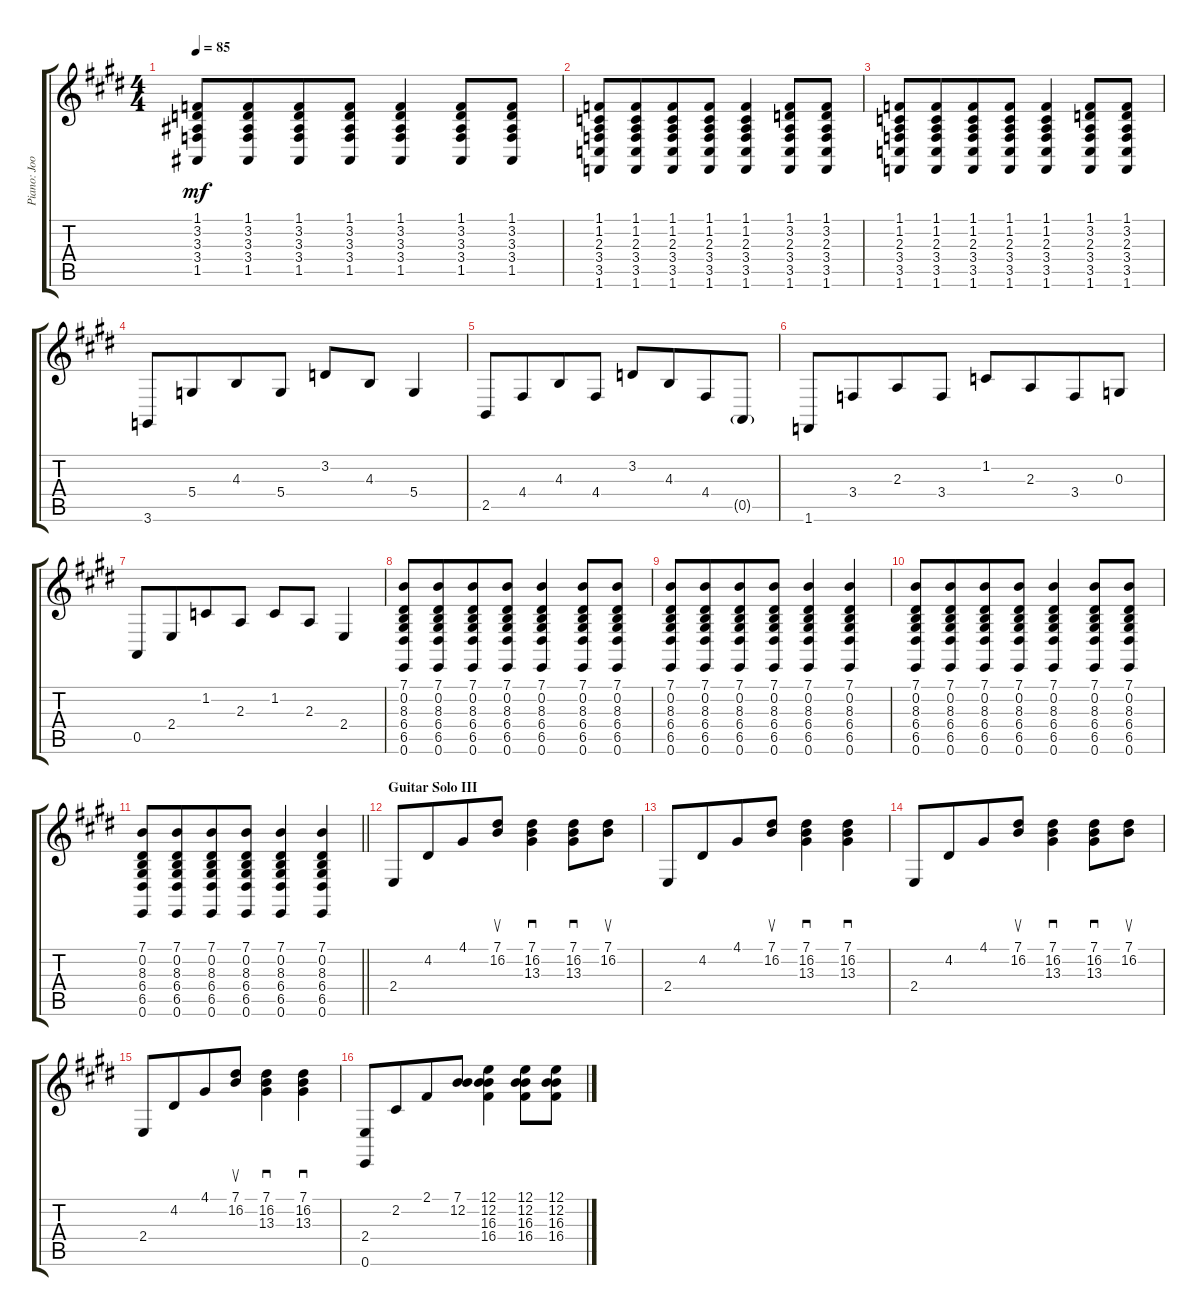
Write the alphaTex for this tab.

\track ("Piano: Jools" "Piano: Joo") {instrument acousticgrandpiano}
\staff {score tabs}
\tuning (E4 B3 G3 D3 A2 E2) {hide}
\ts (4 4)
\tempo 85
\clef g2
\ks e
(1.1 3.2 3.3 3.4 1.5).8{dy mf} (1.1 3.2 3.3 3.4 1.5).8{beam merge} (1.1 3.2 3.3 3.4 1.5).8 (1.1 3.2 3.3 3.4 1.5).8 (1.1 3.2 3.3 3.4 1.5).4 (1.1 3.2 3.3 3.4 1.5).8 (1.1 3.2 3.3 3.4 1.5).8 |
(1.1 1.2 2.3 3.4 3.5 1.6).8 (1.1 1.2 2.3 3.4 3.5 1.6).8{beam merge} (1.1 1.2 2.3 3.4 3.5 1.6).8 (1.1 1.2 2.3 3.4 3.5 1.6).8 (1.1 1.2 2.3 3.4 3.5 1.6).4 (1.1 3.2 2.3 3.4 3.5 1.6).8 (1.1 3.2 2.3 3.4 3.5 1.6).8 |
(1.1 1.2 2.3 3.4 3.5 1.6).8 (1.1 1.2 2.3 3.4 3.5 1.6).8{beam merge} (1.1 1.2 2.3 3.4 3.5 1.6).8 (1.1 1.2 2.3 3.4 3.5 1.6).8 (1.1 1.2 2.3 3.4 3.5 1.6).4 (1.1 3.2 2.3 3.4 3.5 1.6).8 (1.1 3.2 2.3 3.4 3.5 1.6).8 |
3.6.8 5.4.8{beam merge} 4.3.8 5.4.8 3.2.8 4.3.8 5.4.4 |
2.5.8 4.4.8{beam merge} 4.3.8 4.4.8 3.2.8 4.3.8{beam merge} 4.4.8 0.5{g}.8 |
1.6.8 3.4.8{beam merge} 2.3.8 3.4.8 1.2.8 2.3.8{beam merge} 3.4.8 0.3.8 |
0.5.8 2.4.8{beam merge} 1.2.8 2.3.8 1.2.8 2.3.8{beam merge} 2.4.4 |
(7.1 0.2 8.3 6.4 6.5 0.6).8 (7.1 0.2 8.3 6.4 6.5 0.6).8{beam merge} (7.1 0.2 8.3 6.4 6.5 0.6).8 (7.1 0.2 8.3 6.4 6.5 0.6).8 (7.1 0.2 8.3 6.4 6.5 0.6).4 (7.1 0.2 8.3 6.4 6.5 0.6).8 (7.1 0.2 8.3 6.4 6.5 0.6).8 |
(7.1 0.2 8.3 6.4 6.5 0.6).8 (7.1 0.2 8.3 6.4 6.5 0.6).8{beam merge} (7.1 0.2 8.3 6.4 6.5 0.6).8 (7.1 0.2 8.3 6.4 6.5 0.6).8 (7.1 0.2 8.3 6.4 6.5 0.6).4 (7.1 0.2 8.3 6.4 6.5 0.6).4 |
(7.1 0.2 8.3 6.4 6.5 0.6).8 (7.1 0.2 8.3 6.4 6.5 0.6).8{beam merge} (7.1 0.2 8.3 6.4 6.5 0.6).8 (7.1 0.2 8.3 6.4 6.5 0.6).8 (7.1 0.2 8.3 6.4 6.5 0.6).4 (7.1 0.2 8.3 6.4 6.5 0.6).8 (7.1 0.2 8.3 6.4 6.5 0.6).8 |
\barLineRight lightlight
(7.1 0.2 8.3 6.4 6.5 0.6).8 (7.1 0.2 8.3 6.4 6.5 0.6).8{beam merge} (7.1 0.2 8.3 6.4 6.5 0.6).8 (7.1 0.2 8.3 6.4 6.5 0.6).8 (7.1 0.2 8.3 6.4 6.5 0.6).4 (7.1 0.2 8.3 6.4 6.5 0.6).4 |
\section ("" "Guitar Solo III")
2.4.8 4.2.8{beam merge} 4.1.8 (7.1 16.2).8{su} (7.1 16.2 13.3).4{sd} (7.1 16.2 13.3).8{sd} (7.1 16.2).8{su} |
2.4.8 4.2.8{beam merge} 4.1.8 (7.1 16.2).8{su} (7.1 16.2 13.3).4{sd} (7.1 16.2 13.3).4{sd} |
2.4.8 4.2.8{beam merge} 4.1.8 (7.1 16.2).8{su} (7.1 16.2 13.3).4{sd} (7.1 16.2 13.3).8{sd} (7.1 16.2).8{su} |
2.4.8 4.2.8{beam merge} 4.1.8 (7.1 16.2).8{su} (7.1 16.2 13.3).4{sd} (7.1 16.2 13.3).4{sd} |
(2.4 0.6).8 2.2.8{beam merge} 2.1.8 (7.1 12.2).8 (12.1 12.2 16.3 16.4).4 (12.1 12.2 16.3 16.4).8 (12.1 12.2 16.3 16.4).8
